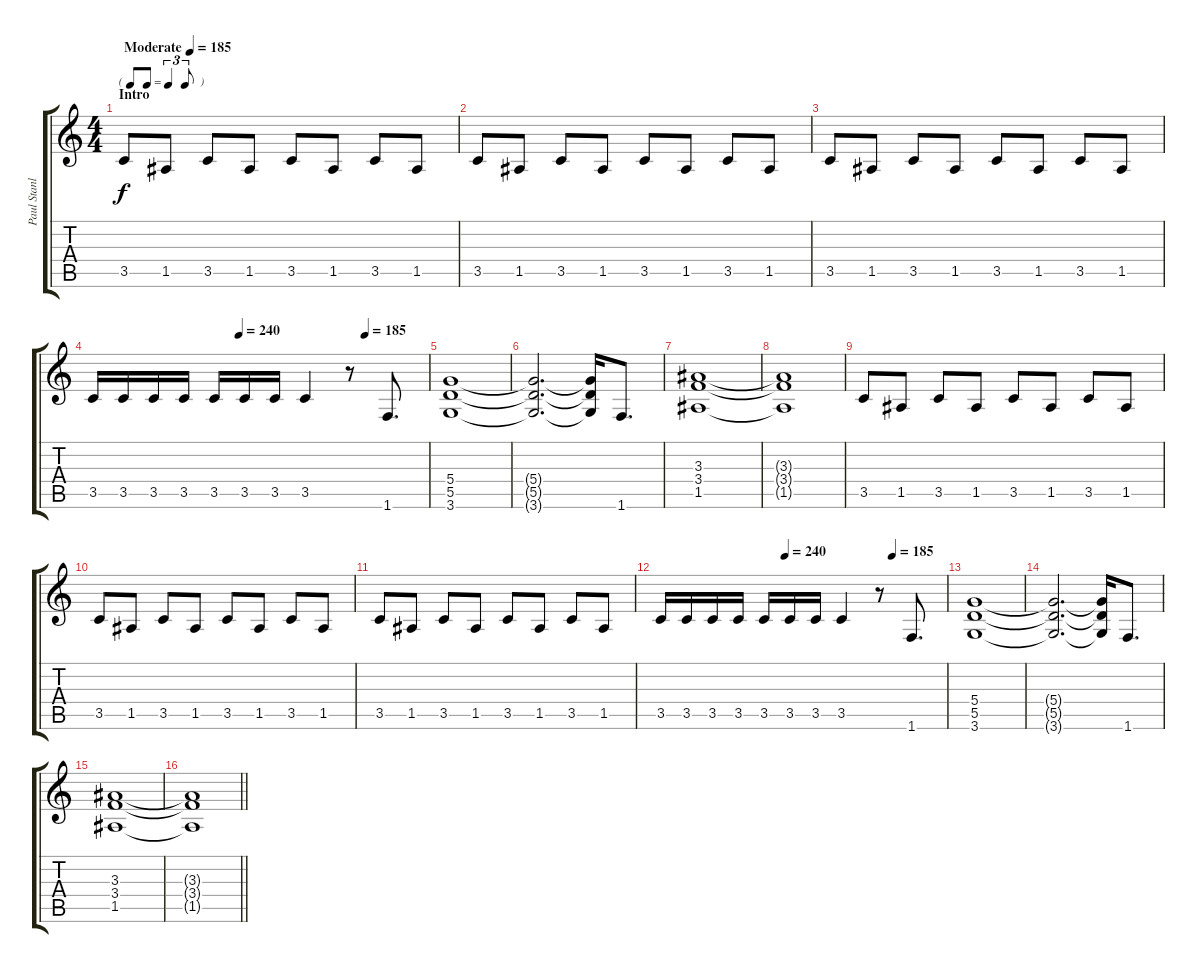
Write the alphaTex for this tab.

\track ("Paul Stanley" "Paul Stanl") {instrument overdrivenguitar}
\staff {score tabs}
\tuning (E4 B3 G3 D3 A2 E2) {hide}
\ts (4 4)
\tf triplet8th
\section ("" "Intro")
\tempo (185 "Moderate")
\clef g2
\ks c
3.5.8{dy f instrument overdrivenguitar} 1.5.8 3.5.8 1.5.8 3.5.8 1.5.8 3.5.8 1.5.8 |
3.5.8 1.5.8 3.5.8 1.5.8 3.5.8 1.5.8 3.5.8 1.5.8 |
3.5.8 1.5.8 3.5.8 1.5.8 3.5.8 1.5.8 3.5.8 1.5.8 |
\tempo (240 0.4375)
\tempo (185 0.8125)
3.5.16 3.5.16 3.5.16 3.5.16 3.5.16 3.5.16 3.5.16 3.5.4 r.8 1.6.8{d volume 13} |
(5.4 5.5 3.6).1 |
(5.4{t} 5.5{t} 3.6{t}).2{d} (5.4{t} 5.5{t} 3.6{t}).16 1.6.8{d} |
(3.3 3.4 1.5).1 |
(3.3{t} 3.4{t} 1.5{t}).1 |
3.5.8 1.5.8 3.5.8 1.5.8 3.5.8 1.5.8 3.5.8 1.5.8 |
3.5.8 1.5.8 3.5.8 1.5.8 3.5.8 1.5.8 3.5.8 1.5.8 |
3.5.8 1.5.8 3.5.8 1.5.8 3.5.8 1.5.8 3.5.8 1.5.8 |
\tempo (240 0.4375)
\tempo (185 0.8125)
3.5.16 3.5.16 3.5.16 3.5.16 3.5.16 3.5.16 3.5.16 3.5.4 r.8 1.6.8{d volume 13} |
(5.4 5.5 3.6).1 |
(5.4{t} 5.5{t} 3.6{t}).2{d} (5.4{t} 5.5{t} 3.6{t}).16 1.6.8{d} |
(3.3 3.4 1.5).1 |
\barLineRight lightlight
(3.3{t} 3.4{t} 1.5{t}).1
